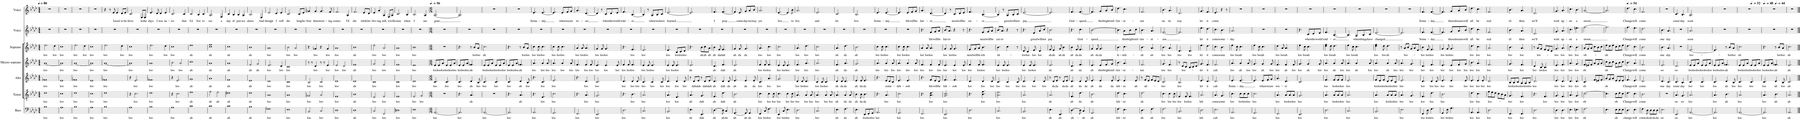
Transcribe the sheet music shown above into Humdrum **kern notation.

**kern	**text	**kern	**text	**kern	**text	**kern	**text	**kern	**text	**kern	**text	**kern	**text
*part7	*part7	*part6	*part6	*part5	*part5	*part4	*part4	*part3	*part3	*part2	*part2	*part1	*part1
*staff7	*staff7	*staff6	*staff6	*staff5	*staff5	*staff4	*staff4	*staff3	*staff3	*staff2	*staff2	*staff1	*staff1
*I"Bass	*	*I"Tenor	*	*I"Alto	*	*I"Mezzo-soprano	*	*I"Soprano	*	*I"Voice	*	*I"Voice	*
*I'B.	*	*I'T.	*	*I'A.	*	*I'Mzs.	*	*I'S.	*	*I'Vo.	*	*I'Vo.	*
*clefF4	*	*clefGv2	*	*clefG2	*	*clefG2	*	*clefG2	*	*clefGv2	*	*clefG2	*
*k[b-e-a-d-]	*	*k[b-e-a-d-]	*	*k[b-e-a-d-]	*	*k[b-e-a-d-]	*	*k[b-e-a-d-]	*	*k[b-e-a-d-]	*	*k[b-e-a-d-]	*
*M4/4	*	*M4/4	*	*M4/4	*	*M4/4	*	*M4/4	*	*M4/4	*	*M4/4	*
*MM80	*	*MM80	*	*MM80	*	*MM80	*	*MM80	*	*MM80	*	*MM80	*
=1	=1	=1	=1	=1	=1	=1	=1	=1	=1	=1	=1	=1	=1
!	!LO:LY:b	!	!LO:LY:b	!	!LO:LY:b	!	!LO:LY:b	!	!LO:LY:b	!	!	!	!
1B-	loo	1d-	loo	1f-X	loo	[1a-	loo	2.ee-\	loo	1r	.	1r	.
!	!	!	!	!	!	!	!	!	!LO:LY:b	!	!	!	!
.	.	.	.	.	.	.	.	4dd-\	loo	.	.	.	.
=2	=2	=2	=2	=2	=2	=2	=2	=2	=2	=2	=2	=2	=2
!	!LO:LY:b	!	!LO:LY:b	!	!LO:LY:b	!	!LO:LY:b	!	!LO:LY:b	!	!	!	!
1A-	loo	1c	loo	1e-	loo	1a-]	loo	1cc	loo	1r	.	1r	.
=3	=3	=3	=3	=3	=3	=3	=3	=3	=3	=3	=3	=3	=3
!	!LO:LY:b	!	!LO:LY:b	!	!LO:LY:b	!	!LO:LY:b	!	!LO:LY:b	!	!	!	!
1B-	loo	1d-	loo	1f-X	loo	[1a-	loo	2.ee-\	loo	1r	.	1r	.
!	!	!	!	!	!	!	!	!	!LO:LY:b	!	!	!	!
.	.	.	.	.	.	.	.	4dd-\	loo	.	.	.	.
=4	=4	=4	=4	=4	=4	=4	=4	=4	=4	=4	=4	=4	=4
!	!LO:LY:b	!	!LO:LY:b	!	!LO:LY:b	!	!LO:LY:b	!	!LO:LY:b	!	!	!	!
1A-	loo	1c	loo	1e-	loo	1a-]	loo	1cc	loo	1r	.	1r	.
=5	=5	=5	=5	=5	=5	=5	=5	=5	=5	=5	=5	=5	=5
!	!LO:LY:b	!	!LO:LY:b	!	!LO:LY:b	!	!LO:LY:b	!	!LO:LY:b	!	!	!	!
1B-	loo	1d-	loo	1f-X	loo	[1a-	loo	2.ee-\	loo	1r	.	4r	.
.	.	.	.	.	.	.	.	.	.	.	.	8r	.
!	!	!	!	!	!	!	!	!	!	!	!	!	!LO:LY:b
.	.	.	.	.	.	.	.	.	.	.	.	8e-/	I
!	!	!	!	!	!	!	!	!	!	!	!	!	!LO:LY:b
.	.	.	.	.	.	.	.	.	.	.	.	4e-/	used
!	!	!	!	!	!	!	!	!	!LO:LY:b	!	!	!	!LO:LY:b
.	.	.	.	.	.	.	.	4dd-\	loo	.	.	8d-/L	to
!	!	!	!	!	!	!	!	!	!	!	!	!	!LO:LY:b
.	.	.	.	.	.	.	.	.	.	.	.	8e-/J	be-
=6	=6	=6	=6	=6	=6	=6	=6	=6	=6	=6	=6	=6	=6
!	!LO:LY:b	!	!	!	!	!	!LO:LY:b	!	!LO:LY:b	!	!	!	!LO:LY:b
1A-	loo	4r	.	4r	.	1a-]	loo	1cc	loo	1r	.	2.c/	-lieve
!	!	!	!LO:LY:b	!	!LO:LY:b	!	!	!	!	!	!	!	!
.	.	2.c\	loo	2.e-/	loo	.	.	.	.	.	.	.	.
!	!	!	!	!	!	!	!	!	!	!	!	!	!LO:LY:b
.	.	.	.	.	.	.	.	.	.	.	.	8E-/L	in
!	!	!	!	!	!	!	!	!	!	!	!	!	!LO:LY:b
.	.	.	.	.	.	.	.	.	.	.	.	8E-/J	the
=7	=7	=7	=7	=7	=7	=7	=7	=7	=7	=7	=7	=7	=7
!	!LO:LY:b	!	!LO:LY:b	!	!LO:LY:b	!	!LO:LY:b	!	!LO:LY:b	!	!	!	!LO:LY:b
1B-	loo	1d-	loo	1f-X	loo	1a-	loo	2.ee-\	loo	1r	.	4.e-/	days
!	!	!	!	!	!	!	!	!	!	!	!	!	!LO:LY:b
.	.	.	.	.	.	.	.	.	.	.	.	8d-/	I
!	!	!	!	!	!	!	!	!	!	!	!	!	!LO:LY:b
.	.	.	.	.	.	.	.	.	.	.	.	4d-/	was
!	!	!	!	!	!	!	!	!	!LO:LY:b	!	!	!	!LO:LY:b
.	.	.	.	.	.	.	.	4dd-\	loo	.	.	4e-/	na-
=8	=8	=8	=8	=8	=8	=8	=8	=8	=8	=8	=8	=8	=8
!	!LO:LY:b	!	!	!	!	!	!LO:LY:b	!	!LO:LY:b	!	!	!	!LO:LY:b
1A-	loo	4r	.	4r	.	2b-\	loo	1cc	loo	1r	.	2.c/	-ive
!	!	!	!LO:LY:b	!	!LO:LY:b	!	!	!	!	!	!	!	!
.	.	2.c\	loo	2.e-/	loo	.	.	.	.	.	.	.	.
!	!	!	!	!	!	!	!LO:LY:b	!	!	!	!	!	!
.	.	.	.	.	.	2a-/	loo	.	.	.	.	.	.
!	!	!	!	!	!	!	!	!	!	!	!	!	!LO:LY:b
.	.	.	.	.	.	.	.	.	.	.	.	4c/	that
=9	=9	=9	=9	=9	=9	=9	=9	=9	=9	=9	=9	=9	=9
!	!LO:LY:b	!	!LO:LY:b	!	!LO:LY:b	!	!LO:LY:b	!	!LO:LY:b	!	!	!	!LO:LY:b
1c	ah	1e-	ah	1g	ah	1cc	ah	1ee-	ah	1r	.	2c/	I'd
!	!	!	!	!	!	!	!	!	!	!	!	!	!LO:LY:b
.	.	.	.	.	.	.	.	.	.	.	.	4B-/	live
!	!	!	!	!	!	!	!	!	!	!	!	!	!LO:LY:b
.	.	.	.	.	.	.	.	.	.	.	.	4c/	to
=10	=10	=10	=10	=10	=10	=10	=10	=10	=10	=10	=10	=10	=10
!	!LO:LY:b	!	!LO:LY:b	!	!LO:LY:b	!	!LO:LY:b	!	!LO:LY:b	!	!	!	!LO:LY:b
1c	ah	2f\	ah	1a-	ah	1a-	ah	1cc 1ff	ah	1r	.	2.A-/	see
!	!	!	!LO:LY:b	!	!	!	!	!	!	!	!	!	!
.	.	2e-\	ah	.	.	.	.	.	.	.	.	.	.
!	!	!	!	!	!	!	!	!	!	!	!	!	!LO:LY:b
.	.	.	.	.	.	.	.	.	.	.	.	4F/	a
=11	=11	=11	=11	=11	=11	=11	=11	=11	=11	=11	=11	=11	=11
!	!LO:LY:b	!	!LO:LY:b	!	!LO:LY:b	!	!LO:LY:b	!	!LO:LY:b	!	!	!	!LO:LY:b
1c	ah	1dn	ah	1f	ah	1a-	ah	1cc	ah	1r	.	4c/	day
!	!	!	!	!	!	!	!	!	!	!	!	!	!LO:LY:b
.	.	.	.	.	.	.	.	.	.	.	.	4B-/	of
!	!	!	!	!	!	!	!	!	!	!	!	!	!LO:LY:b
.	.	.	.	.	.	.	.	.	.	.	.	4B-/	just-
!	!	!	!	!	!	!	!	!	!	!	!	!	!LO:LY:b
.	.	.	.	.	.	.	.	.	.	.	.	4A-/	-ice
=12	=12	=12	=12	=12	=12	=12	=12	=12	=12	=12	=12	=12	=12
!	!LO:LY:b	!	!LO:LY:b	!	!LO:LY:b	!	!LO:LY:b	!	!LO:LY:b	!	!	!	!LO:LY:b
1B-	ah	1d-	ah	1e-	ah	2f/	ah	1b-	ah	1r	.	2.B-/	dawn
!	!	!	!	!	!	!	!LO:LY:b	!	!	!	!	!	!
.	.	.	.	.	.	2g/	ah	.	.	.	.	.	.
!	!	!	!	!	!	!	!	!	!	!	!	!	!LO:LY:b
.	.	.	.	.	.	.	.	.	.	.	.	4E-/	And
=13	=13	=13	=13	=13	=13	=13	=13	=13	=13	=13	=13	=13	=13
!	!LO:LY:b	!	!LO:LY:b	!	!LO:LY:b	!	!LO:LY:b	!	!LO:LY:b	!	!	!	!LO:LY:b
1F-X	loo	1A-	loo	1d-	loo	2.e-/	loo	1a-	loo	1r	.	2e-/	though
!	!	!	!	!	!	!	!	!	!	!	!	!	!LO:LY:b
.	.	.	.	.	.	.	.	.	.	.	.	4d-/	I
!	!	!	!	!	!	!	!LO:LY:b	!	!	!	!	!	!LO:LY:b
.	.	.	.	.	.	4d-/	loo	.	.	.	.	4e-/	will
=14	=14	=14	=14	=14	=14	=14	=14	=14	=14	=14	=14	=14	=14
!	!LO:LY:b	!	!LO:LY:b	!	!LO:LY:b	!	!LO:LY:b	!	!LO:LY:b	!	!	!	!LO:LY:b
1E-	loo	1A-	loo	1c	loo	1c	loo	2b-\	loo	1r	.	2.c/	die
!	!	!	!	!	!	!	!	!	!LO:LY:b	!	!	!	!
.	.	.	.	.	.	.	.	2a-/	loo	.	.	.	.
!	!	!	!	!	!	!	!	!	!	!	!	!	!LO:LY:b
.	.	.	.	.	.	.	.	.	.	.	.	8c/L	long
!	!	!	!	!	!	!	!	!	!	!	!	!	!LO:LY:b
.	.	.	.	.	.	.	.	.	.	.	.	8e-/J	be-
=15	=15	=15	=15	=15	=15	=15	=15	=15	=15	=15	=15	=15	=15
!	!LO:LY:b	!	!LO:LY:b	!	!LO:LY:b	!	!	!	!	!	!	!	!LO:LY:b
2BB-/	loo	2G-X/	loo	2B-/	loo	8r	.	4r	.	1r	.	4g-X/	-fore
.	.	.	.	.	.	8r	.	.	.	.	.	.	.
!	!	!	!	!	!	!	!LO:LY:b	!	!LO:LY:b	!	!	!	!LO:LY:b
.	.	.	.	.	.	4d-/	loo	4g-X/	loo	.	.	4g-/	that
!	!LO:LY:b	!	!LO:LY:b	!	!LO:LY:b	!	!	!	!	!	!	!	!LO:LY:b
2C/	loo	2A-/	loo	2c/	loo	8r	.	4r	.	.	.	4.g-/	morn-
.	.	.	.	.	.	8r	.	.	.	.	.	.	.
!	!	!	!	!	!	!	!LO:LY:b	!	!LO:LY:b	!	!	!	!
.	.	.	.	.	.	4e-/	loo	4g-/	loo	.	.	.	.
!	!	!	!	!	!	!	!	!	!	!	!	!	!LO:LY:b
.	.	.	.	.	.	.	.	.	.	.	.	8f/	-ing
=16	=16	=16	=16	=16	=16	=16	=16	=16	=16	=16	=16	=16	=16
!	!LO:LY:b	!	!LO:LY:b	!	!LO:LY:b	!	!LO:LY:b	!	!LO:LY:b	!	!	!	!LO:LY:b
1D-	loo	1F	loo	1d-	loo	2e-/	loo	1a-	loo	1r	.	2.f/	comes
!	!	!	!	!	!	!	!LO:LY:b	!	!	!	!	!	!
.	.	.	.	.	.	2d-/	loo	.	.	.	.	.	.
!	!	!	!	!	!	!	!	!	!	!	!	!	!LO:LY:b
.	.	.	.	.	.	.	.	.	.	.	.	4A-/	I'll
=17	=17	=17	=17	=17	=17	=17	=17	=17	=17	=17	=17	=17	=17
!	!LO:LY:b	!	!LO:LY:b	!	!LO:LY:b	!	!LO:LY:b	!	!LO:LY:b	!	!	!	!LO:LY:b
1D-	ah	1B-	ah	1d-	ah	1f	ah	1b-	ah	1r	.	2.f/	die
!	!	!	!	!	!	!	!	!	!	!	!	!	!LO:LY:b
.	.	.	.	.	.	.	.	.	.	.	.	8e-/L	while
!	!	!	!	!	!	!	!	!	!	!	!	!	!LO:LY:b
.	.	.	.	.	.	.	.	.	.	.	.	8d-/J	be-
=18	=18	=18	=18	=18	=18	=18	=18	=18	=18	=18	=18	=18	=18
!	!LO:LY:b	!	!LO:LY:b	!	!LO:LY:b	!	!LO:LY:b	!	!LO:LY:b	!	!	!	!LO:LY:b
2C/	loo	2E-/	loo	1c	loo	2g/	loo	2ee-\	loo	1r	.	4e-/	-liev-
!	!	!	!	!	!	!	!	!	!	!	!	!	!LO:LY:b
.	.	.	.	.	.	.	.	.	.	.	.	4a-/	-ing
!	!LO:LY:b	!	!LO:LY:b	!	!	!	!LO:LY:b	!	!LO:LY:b	!	!	!	!LO:LY:b
2FF/	loo	2F/	loo	.	.	2f/	loo	2a-/	loo	.	.	4A-/	still,
!	!	!	!	!	!	!	!	!	!	!	!	!	!LO:LY:b
.	.	.	.	.	.	.	.	.	.	.	.	8F/L	it
!	!	!	!	!	!	!	!	!	!	!	!	!	!LO:LY:b
.	.	.	.	.	.	.	.	.	.	.	.	8A-/J	will
=19	=19	=19	=19	=19	=19	=19	=19	=19	=19	=19	=19	=19	=19
!	!LO:LY:b	!	!LO:LY:b	!	!LO:LY:b	!	!LO:LY:b	!	!LO:LY:b	!	!	!	!LO:LY:b
1Dn	loo	1F	loo	1c	loo	1f	loo	1a-	loo	1r	.	2.c/	come
!	!	!	!	!	!	!	!	!	!	!	!	!	!LO:LY:b
.	.	.	.	.	.	.	.	.	.	.	.	4B-/	when
=20	=20	=20	=20	=20	=20	=20	=20	=20	=20	=20	=20	=20	=20
!	!LO:LY:b	!	!LO:LY:b	!	!LO:LY:b	!	!LO:LY:b	!	!LO:LY:b	!	!	!	!LO:LY:b
1E-	loo	2F/	loo	1d-	loo	1e-	loo	1b-	loo	1r	.	2.B-/	I
!	!	!	!LO:LY:b	!	!	!	!	!	!	!	!	!	!
.	.	2G/	loo	.	.	.	.	.	.	.	.	.	.
!	!	!	!	!	!	!	!	!	!	!	!	!	!LO:LY:b
.	.	.	.	.	.	.	.	.	.	.	.	4A-/	am
=21	=21	=21	=21	=21	=21	=21	=21	=21	=21	=21	=21	=21	=21
*M6/8	*	*M6/8	*	*M6/8	*	*M6/8	*	*M6/8	*	*M6/8	*	*M6/8	*
*	*	*	*	*	*	*	*	*	*	*	*	*MM84	*
!	!LO:LY:b	!	!	!	!LO:LY:b	!	!LO:LY:b	!	!	!	!	!	!LO:LY:b
[2.AA-/	loo	2.r	.	4.c/	loo	8e-/L	loo	2.r	.	2.r	.	[2.A-/	gone
!	!	!	!	!	!	!	!LO:LY:b	!	!	!	!	!	!
.	.	.	.	.	.	8e-/	loo	.	.	.	.	.	.
!	!	!	!	!	!	!	!LO:LY:b	!	!	!	!	!	!
.	.	.	.	.	.	8a-/J	loo	.	.	.	.	.	.
!	!	!	!	!	!LO:LY:b	!	!LO:LY:b	!	!	!	!	!	!
.	.	.	.	4.c/	loo	8e-/L	loo	.	.	.	.	.	.
!	!	!	!	!	!	!	!LO:LY:b	!	!	!	!	!	!
.	.	.	.	.	.	8e-/	loo	.	.	.	.	.	.
!	!	!	!	!	!	!	!LO:LY:b	!	!	!	!	!	!
.	.	.	.	.	.	8a-/J	loo	.	.	.	.	.	.
=22	=22	=22	=22	=22	=22	=22	=22	=22	=22	=22	=22	=22	=22
!	!LO:LY:b	!	!	!	!LO:LY:b	!	!LO:LY:b	!	!	!	!	!	!
2.AA-/]	loo	4.r	.	4.c/	loo	8e-/L	loo	4.r	.	2.r	.	2.A-/]	.
!	!	!	!	!	!	!	!LO:LY:b	!	!	!	!	!	!
.	.	.	.	.	.	8e-/	loo	.	.	.	.	.	.
!	!	!	!	!	!	!	!LO:LY:b	!	!	!	!	!	!
.	.	.	.	.	.	8a-/J	loo	.	.	.	.	.	.
!	!	!	!LO:LY:b	!	!LO:LY:b	!	!LO:LY:b	!	!	!	!	!	!
.	.	4.A-/	ah	4d-/	ah	4.f-X/	ah	8r	.	.	.	.	.
!	!	!	!	!	!	!	!	!	!LO:LY:b	!	!	!	!
.	.	.	.	.	.	.	.	8b-/L	loo	.	.	.	.
!	!	!	!	!	!LO:LY:b	!	!	!	!LO:LY:b	!	!	!	!
.	.	.	.	8B-/	loo	.	.	8a-/J	loo	.	.	.	.
=23	=23	=23	=23	=23	=23	=23	=23	=23	=23	=23	=23	=23	=23
!	!LO:LY:b	!	!	!	!LO:LY:b	!	!LO:LY:b	!	!LO:LY:b	!	!	!	!
[2.AA-/	loo	2.r	.	4.c/	loo	8e-/L	loo	2.cc\	ah	2.r	.	2.r	.
!	!	!	!	!	!	!	!LO:LY:b	!	!	!	!	!	!
.	.	.	.	.	.	8e-/	loo	.	.	.	.	.	.
!	!	!	!	!	!	!	!LO:LY:b	!	!	!	!	!	!
.	.	.	.	.	.	8a-/J	loo	.	.	.	.	.	.
!	!	!	!	!	!LO:LY:b	!	!LO:LY:b	!	!	!	!	!	!
.	.	.	.	4.c/	loo	8e-/L	loo	.	.	.	.	.	.
!	!	!	!	!	!	!	!LO:LY:b	!	!	!	!	!	!
.	.	.	.	.	.	8e-/	loo	.	.	.	.	.	.
!	!	!	!	!	!	!	!LO:LY:b	!	!	!	!	!	!
.	.	.	.	.	.	8a-/J	loo	.	.	.	.	.	.
=24	=24	=24	=24	=24	=24	=24	=24	=24	=24	=24	=24	=24	=24
!	!LO:LY:b	!	!	!	!LO:LY:b	!	!LO:LY:b	!	!	!	!	!	!
2.AA-/]	loo	4.r	.	4.c/	loo	8e-/L	loo	4.r	.	2.r	.	2.r	.
!	!	!	!	!	!	!	!LO:LY:b	!	!	!	!	!	!
.	.	.	.	.	.	8e-/	loo	.	.	.	.	.	.
!	!	!	!	!	!	!	!LO:LY:b	!	!	!	!	!	!
.	.	.	.	.	.	8a-/J	loo	.	.	.	.	.	.
!	!	!	!LO:LY:b	!	!LO:LY:b	!	!LO:LY:b	!	!	!	!	!	!
.	.	4.A-/	ah	4d-/	ah	4.f-X/	ah	8r	.	.	.	.	.
!	!	!	!	!	!	!	!	!	!LO:LY:b	!	!	!	!
.	.	.	.	.	.	.	.	8b-/L	loo	.	.	.	.
!	!	!	!	!	!LO:LY:b	!	!	!	!LO:LY:b	!	!	!	!
.	.	.	.	8B-/	loo	.	.	8a-/J	loo	.	.	.	.
=25	=25	=25	=25	=25	=25	=25	=25	=25	=25	=25	=25	=25	=25
!	!LO:LY:b	!	!	!	!	!	!LO:LY:b	!	!LO:LY:b	!	!	!	!LO:LY:b
2.AA-/	loo	4.r	.	4.r	.	4.a-/	loo	4cc\	loo	2.r	.	4.e-/	Some-
!	!	!	!	!	!	!	!	!	!LO:LY:b	!	!	!	!
.	.	.	.	.	.	.	.	8cc\	loo	.	.	.	.
!	!	!	!LO:LY:b	!	!LO:LY:b	!	!LO:LY:b	!	!LO:LY:b	!	!	!	!LO:LY:b
.	.	4.E-/	loo	4.c/	loo	4a-/	loo	4.cc\	loo	.	.	[4.e-/	-day
!	!	!	!	!	!	!	!LO:LY:b	!	!	!	!	!	!
.	.	.	.	.	.	8a-/	loo	.	.	.	.	.	.
=26	=26	=26	=26	=26	=26	=26	=26	=26	=26	=26	=26	=26	=26
!	!LO:LY:b	!	!LO:LY:b	!	!LO:LY:b	!	!LO:LY:b	!	!LO:LY:b	!	!	!	!
2.GG/	loo	2.c\	loo	2.e-/	loo	4.a-/	loo	4cc\	loo	2.r	.	4.e-/]	.
!	!	!	!	!	!	!	!	!	!LO:LY:b	!	!	!	!
.	.	.	.	.	.	.	.	8cc\	loo	.	.	.	.
!	!	!	!	!	!	!	!LO:LY:b	!	!LO:LY:b	!	!	!	!LO:LY:b
.	.	.	.	.	.	4a-/	loo	4.cc\	loo	.	.	8e-/L	when
!	!	!	!	!	!	!	!	!	!	!	!	!	!LO:LY:b
.	.	.	.	.	.	.	.	.	.	.	.	8f/	we
!	!	!	!	!	!	!	!LO:LY:b	!	!	!	!	!	!LO:LY:b
.	.	.	.	.	.	8a-/	loo	.	.	.	.	8g/J	are
=27	=27	=27	=27	=27	=27	=27	=27	=27	=27	=27	=27	=27	=27
!	!LO:LY:b	!	!	!	!	!	!LO:LY:b	!	!LO:LY:b	!	!	!	!LO:LY:b
2.FF/	loo	4.r	.	4.r	.	4.f/	loo	4a-/	loo	2.r	.	4.a-/	wi-
!	!	!	!	!	!	!	!	!	!LO:LY:b	!	!	!	!
.	.	.	.	.	.	.	.	8a-/	loo	.	.	.	.
!	!	!	!LO:LY:b	!	!LO:LY:b	!	!LO:LY:b	!	!LO:LY:b	!	!	!	!LO:LY:b
.	.	4.A-/	loo	4.d-/	loo	4f/	loo	4.a-/	loo	.	.	[4.d-/	-ser
!	!	!	!	!	!	!	!LO:LY:b	!	!	!	!	!	!
.	.	.	.	.	.	8f/	loo	.	.	.	.	.	.
=28	=28	=28	=28	=28	=28	=28	=28	=28	=28	=28	=28	=28	=28
!	!LO:LY:b	!	!LO:LY:b	!	!LO:LY:b	!	!LO:LY:b	!	!LO:LY:b	!	!	!	!
2.EE-/	loo	2.G/	loo	2.c/	loo	4.e-/	loo	4g/	loo	2.r	.	4d-/]	.
!	!	!	!	!	!	!	!	!	!LO:LY:b	!	!	!	!
.	.	.	.	.	.	.	.	8g/	loo	.	.	8r	.
!	!	!	!	!	!	!	!LO:LY:b	!	!LO:LY:b	!	!	!	!LO:LY:b
.	.	.	.	.	.	4e-/	loo	4.g/	loo	.	.	8c/L	when
!	!	!	!	!	!	!	!	!	!	!	!	!	!LO:LY:b
.	.	.	.	.	.	.	.	.	.	.	.	8d-/	the
!	!	!	!	!	!	!	!LO:LY:b	!	!	!	!	!	!LO:LY:b
.	.	.	.	.	.	8e-/	loo	.	.	.	.	8e-/J	world's
=29	=29	=29	=29	=29	=29	=29	=29	=29	=29	=29	=29	=29	=29
!	!LO:LY:b	!	!	!	!LO:LY:b	!	!LO:LY:b	!	!	!	!	!	!LO:LY:b
2.D-\	loo	4.r	.	4.d-/	loo	4f/	loo	4.r	.	2.r	.	4.f/	old-
!	!	!	!	!	!	!	!LO:LY:b	!	!	!	!	!	!
.	.	.	.	.	.	8f/	loo	.	.	.	.	.	.
!	!	!	!LO:LY:b	!	!LO:LY:b	!	!LO:LY:b	!	!LO:LY:b	!	!	!	!LO:LY:b
.	.	4.B-\	loo	4d-/	loo	4.f/	loo	4.f/	loo	.	.	[4.B-/	-er
!	!	!	!	!	!LO:LY:b	!	!	!	!	!	!	!	!
.	.	.	.	8d-/	loo	.	.	.	.	.	.	.	.
=30	=30	=30	=30	=30	=30	=30	=30	=30	=30	=30	=30	=30	=30
!	!LO:LY:b	!	!LO:LY:b	!	!LO:LY:b	!	!LO:LY:b	!	!LO:LY:b	!	!	!	!
2.C/	loo	2.A-/	loo	4.c/	loo	4e-/	loo	2.e-/	loo	2.r	.	4B-/]	.
!	!	!	!	!	!	!	!LO:LY:b	!	!	!	!	!	!
.	.	.	.	.	.	8e-/	loo	.	.	.	.	8r	.
!	!	!	!	!	!LO:LY:b	!	!LO:LY:b	!	!	!	!	!	!LO:LY:b
.	.	.	.	4c/	loo	4.e-/	loo	.	.	.	.	8A-/L	when
!	!	!	!	!	!	!	!	!	!	!	!	!	!LO:LY:b
.	.	.	.	.	.	.	.	.	.	.	.	8B-/	we
!	!	!	!	!	!LO:LY:b	!	!	!	!	!	!	!	!LO:LY:b
.	.	.	.	8c/	loo	.	.	.	.	.	.	8c/J	have
=31	=31	=31	=31	=31	=31	=31	=31	=31	=31	=31	=31	=31	=31
!	!LO:LY:b	!	!LO:LY:b	!	!LO:LY:b	!	!LO:LY:b	!	!LO:LY:b	!	!	!	!LO:LY:b
2.BB-/	loo	4.A-/	loo	4.d-/	loo	4e-/	loo	4.e-/	loo	2.r	.	[2.e-/	learned
!	!	!	!	!	!	!	!LO:LY:b	!	!	!	!	!	!
.	.	.	.	.	.	8e-/	loo	.	.	.	.	.	.
!	!	!	!LO:LY:b	!	!LO:LY:b	!	!LO:LY:b	!	!LO:LY:b	!	!	!	!
.	.	4.E-/	loo	4d-/	loo	4.e-/	loo	8B-/L	loo	.	.	.	.
!	!	!	!	!	!	!	!	!	!LO:LY:b	!	!	!	!
.	.	.	.	.	.	.	.	8c/	loo	.	.	.	.
!	!	!	!	!	!LO:LY:b	!	!	!	!LO:LY:b	!	!	!	!
.	.	.	.	8d-/	loo	.	.	8d-/J	loo	.	.	.	.
=32	=32	=32	=32	=32	=32	=32	=32	=32	=32	=32	=32	=32	=32
!	!LO:LY:b	!	!LO:LY:b	!	!	!	!LO:LY:b	!	!	!	!	!	!
4.E-\	ah	4.A-/	ah	8r	.	2.e-/	ah	4.r	.	2.r	.	2.e-/]	.
!	!	!	!	!	!LO:LY:b	!	!	!	!	!	!	!	!
.	.	.	.	8d-/L	dah	.	.	.	.	.	.	.	.
!	!	!	!	!	!LO:LY:b	!	!	!	!	!	!	!	!
.	.	.	.	8e-/J	dah	.	.	.	.	.	.	.	.
!	!LO:LY:b	!	!LO:LY:b	!	!	!	!	!	!LO:LY:b	!	!	!	!
4.EE-/	dah	4.G/	dah	8r	.	.	.	8b-\L	ah	.	.	.	.
!	!	!	!	!	!LO:LY:b	!	!	!	!LO:LY:b	!	!	!	!
.	.	.	.	8d-/L	dah	.	.	8cc\	ah	.	.	.	.
!	!	!	!	!	!LO:LY:b	!	!	!	!LO:LY:b	!	!	!	!
.	.	.	.	8e-/J	dah	.	.	8a-\J	ah	.	.	.	.
=33	=33	=33	=33	=33	=33	=33	=33	=33	=33	=33	=33	=33	=33
!	!LO:LY:b	!	!LO:LY:b	!	!LO:LY:b	!	!LO:LY:b	!	!LO:LY:b	!	!	!	!LO:LY:b
[4.D-\	ah	4.F/	ah	4.d-/	ah	4.d-/	ah	4b-\	ah	2.r	.	4.f/	I
!	!	!	!	!	!	!	!	!	!LO:LY:b	!	!	!	!
.	.	.	.	.	.	.	.	8f/	da	.	.	.	.
!	!LO:LY:b	!	!LO:LY:b	!	!LO:LY:b	!	!LO:LY:b	!	!LO:LY:b	!	!	!	!LO:LY:b
8D-\]	ah	4.d-\	dah	4d-/	dah	4.f/	dah	4.f/	dah	.	.	[4.f/	pray
!	!LO:LY:b	!	!	!	!	!	!	!	!	!	!	!	!
4C/	da	.	.	.	.	.	.	.	.	.	.	.	.
!	!	!	!	!	!LO:LY:b	!	!	!	!	!	!	!	!
.	.	.	.	8d-/	da	.	.	.	.	.	.	.	.
=34	=34	=34	=34	=34	=34	=34	=34	=34	=34	=34	=34	=34	=34
!	!LO:LY:b	!	!LO:LY:b	!	!LO:LY:b	!	!LO:LY:b	!	!LO:LY:b	!	!	!	!
[4.GG/	ah	2.B-\	ah	4.e-/	ah	2.e-/	ah	4g/	ah	2.r	.	4f/]	.
!	!	!	!	!	!	!	!	!	!LO:LY:b	!	!	!	!LO:LY:b
.	.	.	.	.	.	.	.	8g/	da	.	.	8e-/	some-
!	!LO:LY:b	!	!	!	!LO:LY:b	!	!	!	!LO:LY:b	!	!	!	!LO:LY:b
8GG/]	ah	.	.	4e-/	da	.	.	4.g/	da	.	.	8g/L	-day
!	!LO:LY:b	!	!	!	!	!	!	!	!	!	!	!	!LO:LY:b
4GG/	da	.	.	.	.	.	.	.	.	.	.	8a-/	we
!	!	!	!	!	!LO:LY:b	!	!	!	!	!	!	!	!LO:LY:b
.	.	.	.	8e-/	da	.	.	.	.	.	.	8b-/J	may
=35	=35	=35	=35	=35	=35	=35	=35	=35	=35	=35	=35	=35	=35
!	!LO:LY:b	!	!LO:LY:b	!	!LO:LY:b	!	!LO:LY:b	!	!LO:LY:b	!	!	!	!LO:LY:b
4FF/	loo	4.c\	loo	4.c/	loo	4f/	loo	4.a-/	loo	2.r	.	2.a-/	yet
!	!LO:LY:b	!	!	!	!	!	!LO:LY:b	!	!	!	!	!	!
8C/	loo	.	.	.	.	8f/	loo	.	.	.	.	.	.
!	!LO:LY:b	!	!LO:LY:b	!	!LO:LY:b	!	!LO:LY:b	!	!LO:LY:b	!	!	!	!
4.F\	loo	4c\	loo	4.a-/	loo	4.f/	loo	4.cc\	loo	.	.	.	.
!	!	!	!LO:LY:b	!	!	!	!	!	!	!	!	!	!
.	.	8c\	loo	.	.	.	.	.	.	.	.	.	.
=36	=36	=36	=36	=36	=36	=36	=36	=36	=36	=36	=36	=36	=36
!	!LO:LY:b	!	!LO:LY:b	!	!LO:LY:b	!	!LO:LY:b	!	!LO:LY:b	!	!	!	!LO:LY:b
4EE-/	loo	4.c\	loo	2.g/	loo	4e-/	loo	2.cc\	loo	2.r	.	[4.e-/	live
!	!LO:LY:b	!	!	!	!	!	!LO:LY:b	!	!	!	!	!	!
8C/	loo	.	.	.	.	8e-/	loo	.	.	.	.	.	.
!	!LO:LY:b	!	!LO:LY:b	!	!	!	!LO:LY:b	!	!	!	!	!	!
4.E-\	loo	4c\	loo	.	.	4.e-/	loo	.	.	.	.	4e-/]	.
!	!	!	!LO:LY:b	!	!	!	!	!	!	!	!	!	!LO:LY:b
.	.	8c\	loo	.	.	.	.	.	.	.	.	8b-\	to
=37	=37	=37	=37	=37	=37	=37	=37	=37	=37	=37	=37	=37	=37
!	!LO:LY:b	!	!LO:LY:b	!	!LO:LY:b	!	!LO:LY:b	!	!LO:LY:b	!	!	!	!LO:LY:b
2.D-\	loo	4.A-/	loo	4d-/	loo	4.f/	loo	4.a-/	loo	2.r	.	2.a-/	live
!	!	!	!	!	!LO:LY:b	!	!	!	!	!	!	!	!
.	.	.	.	8d-/	loo	.	.	.	.	.	.	.	.
!	!	!	!LO:LY:b	!	!LO:LY:b	!	!LO:LY:b	!	!LO:LY:b	!	!	!	!
.	.	4A-/	loo	4.d-/	loo	4.a-/	loo	4.dd-\	loo	.	.	.	.
!	!	!	!LO:LY:b	!	!	!	!	!	!	!	!	!	!
.	.	8A-/	loo	.	.	.	.	.	.	.	.	.	.
=38	=38	=38	=38	=38	=38	=38	=38	=38	=38	=38	=38	=38	=38
!	!LO:LY:b	!	!LO:LY:b	!	!LO:LY:b	!	!LO:LY:b	!	!LO:LY:b	!	!	!	!LO:LY:b
2.C/	loo	4.A-/	loo	4c/	loo	2.a-/	loo	2.cc\	loo	2.r	.	2.e-/	and
!	!	!	!	!	!LO:LY:b	!	!	!	!	!	!	!	!
.	.	.	.	8c/	loo	.	.	.	.	.	.	.	.
!	!	!	!LO:LY:b	!	!LO:LY:b	!	!	!	!	!	!	!	!
.	.	4A-/	loo	4.c/	loo	.	.	.	.	.	.	.	.
!	!	!	!LO:LY:b	!	!	!	!	!	!	!	!	!	!
.	.	8A-/	loo	.	.	.	.	.	.	.	.	.	.
=39	=39	=39	=39	=39	=39	=39	=39	=39	=39	=39	=39	=39	=39
!	!LO:LY:b	!	!LO:LY:b	!	!LO:LY:b	!	!LO:LY:b	!	!LO:LY:b	!	!	!	!LO:LY:b
4.E-\	ah	4.A-/	ah	4d-/	ah	4.f/	ah	4.a-/	ah	2.r	.	2.c/	let
!	!	!	!	!	!LO:LY:b	!	!	!	!	!	!	!	!
.	.	.	.	8d-/	da	.	.	.	.	.	.	.	.
!	!LO:LY:b	!	!LO:LY:b	!	!LO:LY:b	!	!LO:LY:b	!	!LO:LY:b	!	!	!	!
4.F\	da	4A-/	da	4.d-/	da	4.a-/	da	4.dd-\	da	.	.	.	.
!	!	!	!LO:LY:b	!	!	!	!	!	!	!	!	!	!
.	.	8A-/	da	.	.	.	.	.	.	.	.	.	.
=40	=40	=40	=40	=40	=40	=40	=40	=40	=40	=40	=40	=40	=40
!	!LO:LY:b	!	!LO:LY:b	!	!LO:LY:b	!	!LO:LY:b	!	!LO:LY:b	!	!	!	!LO:LY:b
4.E-\	ah	4B-\	ah	4e-/	ah	2.g/	ah	2.b-\	ah	2.r	.	2.B-/	live
!	!	!	!LO:LY:b	!	!LO:LY:b	!	!	!	!	!	!	!	!
.	.	8B-\	da	8e-/	da	.	.	.	.	.	.	.	.
!	!LO:LY:b	!	!LO:LY:b	!	!LO:LY:b	!	!	!	!	!	!	!	!
8EE-/L	loo	4.B-\	da	4.e-/	da	.	.	.	.	.	.	.	.
!	!LO:LY:b	!	!	!	!	!	!	!	!	!	!	!	!
8FF/	loo	.	.	.	.	.	.	.	.	.	.	.	.
!	!LO:LY:b	!	!	!	!	!	!	!	!	!	!	!	!
8GG/J	loo	.	.	.	.	.	.	.	.	.	.	.	.
=41	=41	=41	=41	=41	=41	=41	=41	=41	=41	=41	=41	=41	=41
!	!LO:LY:b	!	!	!	!	!	!LO:LY:b	!	!LO:LY:b	!	!	!	!LO:LY:b
2.AA-/	loo	4.r	.	4.r	.	4.a-/	loo	4cc\	loo	2.r	.	4.e-/	Some-
!	!	!	!	!	!	!	!	!	!LO:LY:b	!	!	!	!
.	.	.	.	.	.	.	.	8cc\	loo	.	.	.	.
!	!	!	!LO:LY:b	!	!LO:LY:b	!	!LO:LY:b	!	!LO:LY:b	!	!	!	!LO:LY:b
.	.	4.A-/	loo	8e-/L	some-	4a-/	loo	4.cc\	loo	.	.	[4.e-/	-day
.	.	.	.	8d-/	.	.	.	.	.	.	.	.	.
!	!	!	!	!	!	!	!LO:LY:b	!	!	!	!	!	!
.	.	.	.	8c/J	.	8a-/	loo	.	.	.	.	.	.
=42	=42	=42	=42	=42	=42	=42	=42	=42	=42	=42	=42	=42	=42
!	!LO:LY:b	!	!LO:LY:b	!	!LO:LY:b	!	!LO:LY:b	!	!LO:LY:b	!	!	!	!
2.GG/	loo	2.c\	loo	4.e-/	-deh-	4.a-/	loo	4cc\	loo	2.r	.	4.e-/]	.
!	!	!	!	!	!	!	!	!	!LO:LY:b	!	!	!	!
.	.	.	.	.	.	.	.	8cc\	loo	.	.	.	.
!	!	!	!	!	!LO:LY:b	!	!LO:LY:b	!	!LO:LY:b	!	!	!	!LO:LY:b
.	.	.	.	4.e-/	-ooh	4a-/	loo	4.cc\	loo	.	.	8e-/L	life
!	!	!	!	!	!	!	!	!	!	!	!	!	!LO:LY:b
.	.	.	.	.	.	.	.	.	.	.	.	8f/	will
!	!	!	!	!	!	!	!LO:LY:b	!	!	!	!	!	!LO:LY:b
.	.	.	.	.	.	8a-/	loo	.	.	.	.	8g/J	be
=43	=43	=43	=43	=43	=43	=43	=43	=43	=43	=43	=43	=43	=43
!	!LO:LY:b	!	!	!	!	!	!LO:LY:b	!	!LO:LY:b	!	!	!	!LO:LY:b
2.FF/	loo	4.r	.	4.r	.	4.f/	loo	4a-/	loo	4.r	.	4.a-/	fair-
!	!	!	!	!	!	!	!	!	!LO:LY:b	!	!	!	!
.	.	.	.	.	.	.	.	8a-/	loo	.	.	.	.
!	!	!	!LO:LY:b	!	!LO:LY:b	!	!LO:LY:b	!	!LO:LY:b	!	!LO:LY:b	!	!LO:LY:b
.	.	4.A-\ 4.d-\	loo	8f/L	life	4f/	loo	4.a-/	loo	8F/L	life	[4.d-/	-er
!	!	!	!	!	!LO:LY:b	!	!	!	!	!	!LO:LY:b	!	!
.	.	.	.	8e-/	will	.	.	.	.	8G/	will	.	.
!	!	!	!	!	!LO:LY:b	!	!LO:LY:b	!	!	!	!LO:LY:b	!	!
.	.	.	.	8d-/J	be	8f/	loo	.	.	8A-/J	be	.	.
=44	=44	=44	=44	=44	=44	=44	=44	=44	=44	=44	=44	=44	=44
!	!LO:LY:b	!	!LO:LY:b	!	!LO:LY:b	!	!LO:LY:b	!	!LO:LY:b	!	!LO:LY:b	!	!
2.EE-/	loo	2.G/ 2.c/	loo	4.f/	feh-	4.e-/	loo	4g/	loo	8.B-/L	fair-	4d-/]	.
!	!	!	!	!	!	!	!	!	!	!	!LO:LY:b	!	!
.	.	.	.	.	.	.	.	.	.	8.A-/J	-er	.	.
!	!	!	!	!	!	!	!	!	!LO:LY:b	!	!	!	!
.	.	.	.	.	.	.	.	8g/	loo	.	.	8r	.
!	!	!	!	!	!LO:LY:b	!	!LO:LY:b	!	!LO:LY:b	!	!	!	!LO:LY:b
.	.	.	.	4.f/	-ooh	4e-/	loo	4.g/	loo	4r	.	8c/L	need
!	!	!	!	!	!	!	!	!	!	!	!	!	!LO:LY:b
.	.	.	.	.	.	.	.	.	.	.	.	8d-/	will
!	!	!	!	!	!	!	!LO:LY:b	!	!	!	!	!	!LO:LY:b
.	.	.	.	.	.	8e-/	loo	.	.	8r	.	8e-/J	be
=45	=45	=45	=45	=45	=45	=45	=45	=45	=45	=45	=45	=45	=45
!	!LO:LY:b	!	!	!	!LO:LY:b	!	!LO:LY:b	!	!LO:LY:b	!	!	!	!LO:LY:b
2.D-\	loo	4.r	.	4.d-/	loo	4f/	loo	8f/L	need	4.r	.	4.f/	rar-
!	!	!	!	!	!	!	!	!	!LO:LY:b	!	!	!	!
.	.	.	.	.	.	.	.	8g/	will	.	.	.	.
!	!	!	!	!	!	!	!LO:LY:b	!	!LO:LY:b	!	!	!	!
.	.	.	.	.	.	8f/	loo	8a-/J	be	.	.	.	.
!	!	!	!LO:LY:b	!	!LO:LY:b	!	!LO:LY:b	!	!LO:LY:b	!	!LO:LY:b	!	!LO:LY:b
.	.	4.B-\ 4.f\	loo	4d-/	loo	4.f/	loo	4.b-\	reh	8F/L	need	[4.B-/	-er
!	!	!	!	!	!	!	!	!	!	!	!LO:LY:b	!	!
.	.	.	.	.	.	.	.	.	.	8G/	will	.	.
!	!	!	!	!	!LO:LY:b	!	!	!	!	!	!LO:LY:b	!	!
.	.	.	.	8d-/	loo	.	.	.	.	8A-/J	be	.	.
=46	=46	=46	=46	=46	=46	=46	=46	=46	=46	=46	=46	=46	=46
!	!LO:LY:b	!	!LO:LY:b	!	!LO:LY:b	!	!LO:LY:b	!	!LO:LY:b	!	!LO:LY:b	!	!
2.C/	loo	2.A-\ 2.e-\	loo	4.c/	loo	4e-/	loo	4.b-\	eh-	8.B-/L	rar-	4B-/]	.
!	!	!	!	!	!	!	!	!	!	!	!LO:LY:b	!	!
.	.	.	.	.	.	.	.	.	.	8.A-/J	-er	.	.
!	!	!	!	!	!	!	!LO:LY:b	!	!	!	!	!	!
.	.	.	.	.	.	8e-/	loo	.	.	.	.	8r	.
!	!	!	!	!	!LO:LY:b	!	!LO:LY:b	!	!	!	!	!	!LO:LY:b
.	.	.	.	4c/	loo	4.e-/	loo	4cc\	.	4r	.	8A-/L	greed
!	!	!	!	!	!	!	!	!	!	!	!	!	!LO:LY:b
.	.	.	.	.	.	.	.	.	.	.	.	8B-/	will
!	!	!	!	!	!LO:LY:b	!	!	!	!	!	!	!	!LO:LY:b
.	.	.	.	8c/	loo	.	.	8r	.	8r	.	8c/J	not
=47	=47	=47	=47	=47	=47	=47	=47	=47	=47	=47	=47	=47	=47
!	!LO:LY:b	!	!LO:LY:b	!	!LO:LY:b	!	!LO:LY:b	!	!LO:LY:b	!	!	!	!LO:LY:b
2.BB-/	loo	2.A-/	loo	4.d-/	loo	4e-/	loo	8d-/	-loo	4.r	.	[2.e-/	pay
!	!	!	!	!	!	!	!	!	!LO:LY:b	!	!	!	!
.	.	.	.	.	.	.	.	4c/	loo	.	.	.	.
!	!	!	!	!	!	!	!LO:LY:b	!	!	!	!	!	!
.	.	.	.	.	.	8e-/	loo	.	.	.	.	.	.
!	!	!	!	!	!LO:LY:b	!	!LO:LY:b	!	!LO:LY:b	!	!LO:LY:b	!	!
.	.	.	.	4d-/	loo	4.e-/	loo	8e-/	loo	8E-/L	greed	.	.
!	!	!	!	!	!	!	!	!	!LO:LY:b	!	!LO:LY:b	!	!
.	.	.	.	.	.	.	.	4d-/	loo	8A-/	will	.	.
!	!	!	!	!	!LO:LY:b	!	!	!	!	!	!LO:LY:b	!	!
.	.	.	.	8d-/	loo	.	.	.	.	8c/J	not	.	.
=48	=48	=48	=48	=48	=48	=48	=48	=48	=48	=48	=48	=48	=48
!	!LO:LY:b	!	!LO:LY:b	!	!	!	!LO:LY:b	!	!LO:LY:b	!	!LO:LY:b	!	!
4.E-\	ah	2.A-/	ah	8r	.	2.e-/	ah	8f/	ah	2.B-\	pay	2.e-/]	.
!	!	!	!	!	!LO:LY:b	!	!	!	!LO:LY:b	!	!	!	!
.	.	.	.	8d-/L	da	.	.	4e-/	ah	.	.	.	.
!	!	!	!	!	!LO:LY:b	!	!	!	!	!	!	!	!
.	.	.	.	8e-/J	da	.	.	.	.	.	.	.	.
!	!LO:LY:b	!	!	!	!	!	!	!	!LO:LY:b	!	!	!	!
4.EE-/	ah	.	.	8r	.	.	.	8g/	ah	.	.	.	.
!	!	!	!	!	!LO:LY:b	!	!	!	!LO:LY:b	!	!	!	!
.	.	.	.	8d-/L	da	.	.	4b-\	ah	.	.	.	.
!	!	!	!	!	!LO:LY:b	!	!	!	!	!	!	!	!
.	.	.	.	8e-/J	da	.	.	.	.	.	.	.	.
=49	=49	=49	=49	=49	=49	=49	=49	=49	=49	=49	=49	=49	=49
!	!LO:LY:b	!	!LO:LY:b	!	!LO:LY:b	!	!LO:LY:b	!	!LO:LY:b	!	!	!	!LO:LY:b
[4.D-\	ah-	4.F/	ah	4.d-/	ah	4.d-/	ah	4b-\	ah	4.r	.	4.f/	God-
!	!	!	!	!	!	!	!	!	!LO:LY:b	!	!	!	!
.	.	.	.	.	.	.	.	8f/	da	.	.	.	.
!	!	!	!LO:LY:b	!	!LO:LY:b	!	!LO:LY:b	!	!LO:LY:b	!	!LO:LY:b	!	!LO:LY:b
8D-\]	.	4.d-\	da	4d-/	da	4.f/	da	4.f/	da	4.c\	God-	[4.f/	-speed
!	!LO:LY:b	!	!	!	!	!	!	!	!	!	!	!	!
4C/	-ah	.	.	.	.	.	.	.	.	.	.	.	.
!	!	!	!	!	!LO:LY:b	!	!	!	!	!	!	!	!
.	.	.	.	8d-/	da	.	.	.	.	.	.	.	.
=50	=50	=50	=50	=50	=50	=50	=50	=50	=50	=50	=50	=50	=50
!	!LO:LY:b	!	!LO:LY:b	!	!LO:LY:b	!	!LO:LY:b	!	!LO:LY:b	!	!LO:LY:b	!	!
2.GG/	ah	2.B-\	ah	4.e-/	ah	4.e-/	ah	4g/	ah	[2.B-\	-speed	4.f/]	.
!	!	!	!	!	!	!	!	!	!LO:LY:b	!	!	!	!
.	.	.	.	.	.	.	.	8g/	da	.	.	.	.
!	!	!	!	!	!LO:LY:b	!	!LO:LY:b	!	!LO:LY:b	!	!	!	!LO:LY:b
.	.	.	.	4e-/	da	8e-/L	this	4.g/	da	.	.	8g/L	this
!	!	!	!	!	!	!	!LO:LY:b	!	!	!	!	!	!LO:LY:b
.	.	.	.	.	.	8f/	bright	.	.	.	.	8a-/	bright
!	!	!	!	!	!LO:LY:b	!	!LO:LY:b	!	!	!	!	!	!LO:LY:b
.	.	.	.	8e-/	da	8g/J	mil-	.	.	.	.	8b-/J	mil-
=51	=51	=51	=51	=51	=51	=51	=51	=51	=51	=51	=51	=51	=51
!	!LO:LY:b	!	!LO:LY:b	!	!LO:LY:b	!	!LO:LY:b	!	!LO:LY:b	!	!	!	!LO:LY:b
4.F\	leh-	4.d-\	leh-	4.e-/	leh-	4.b-\	-len-	4.b-\	le-	4.B-\]	.	4.dd-\	-len-
!	!LO:LY:b	!	!LO:LY:b	!	!LO:LY:b	!	!LO:LY:b	!	!LO:LY:b	!	!LO:LY:b	!	!LO:LY:b
4.E-\	-ni	4.c\	-ni	4e-/	-ni	4.a-/	-ni-	4.cc\	-neh-	8A-\L	this	4.cc\	-ni-
!	!	!	!	!	!	!	!	!	!	!	!LO:LY:b	!	!
.	.	.	.	.	.	.	.	.	.	8B-\	bright	.	.
!	!	!	!	!	!LO:LY:b	!	!	!	!	!	!LO:LY:b	!	!
.	.	.	.	8e-/	ah	.	.	.	.	8c\J	mil-	.	.
=52	=52	=52	=52	=52	=52	=52	=52	=52	=52	=52	=52	=52	=52
!	!LO:LY:b	!	!LO:LY:b	!	!	!	!LO:LY:b	!	!LO:LY:b	!	!LO:LY:b	!	!LO:LY:b
4.D-\	ah	2.d-\	ah	8r	.	2.f/	-um	4.b-\	-ah	4.B-\	-len-	2.f/	-um
!	!	!	!	!	!LO:LY:b	!	!	!	!	!	!	!	!
.	.	.	.	8f/L	ah-	.	.	.	.	.	.	.	.
.	.	.	.	8e-/J	.	.	.	.	.	.	.	.	.
!	!LO:LY:b	!	!	!	!	!	!	!	!LO:LY:b	!	!LO:LY:b	!	!
4.F\	ah	.	.	8f/L	.	.	.	4.a-/	ah	4.A-/	-ni-	.	.
.	.	.	.	8e-/	.	.	.	.	.	.	.	.	.
.	.	.	.	8d-/J	.	.	.	.	.	.	.	.	.
=53	=53	=53	=53	=53	=53	=53	=53	=53	=53	=53	=53	=53	=53
!	!LO:LY:b	!	!LO:LY:b	!	!LO:LY:b	!	!LO:LY:b	!	!LO:LY:b	!	!LO:LY:b	!	!LO:LY:b
2.F\	loo	4.c\	loo	2.c/	-loo	4.g/	loo	4.b-\	loo	[2.F/	-um	4.b-\	on
!	!	!	!LO:LY:b	!	!	!	!LO:LY:b	!	!LO:LY:b	!	!	!	!LO:LY:b
.	.	4c\	loo	.	.	4.f/	loo	4.a-/	loo	.	.	4.a-/	its
!	!	!	!LO:LY:b	!	!	!	!	!	!	!	!	!	!
.	.	8c\	loo	.	.	.	.	.	.	.	.	.	.
=54	=54	=54	=54	=54	=54	=54	=54	=54	=54	=54	=54	=54	=54
!	!LO:LY:b	!	!LO:LY:b	!	!LO:LY:b	!	!	!	!LO:LY:b	!	!	!	!LO:LY:b
2.BB-/	loo	4F/	loo	2.B-/	loo	8r	.	4.d-/	loo	2.F/]	.	2.d-/	way
!	!	!	!	!	!	!	!LO:LY:b	!	!	!	!	!	!
.	.	.	.	.	.	8d-/L	loo-	.	.	.	.	.	.
!	!	!	!LO:LY:b	!	!	!	!	!	!	!	!	!	!
.	.	8F/	loo	.	.	8c/J	.	.	.	.	.	.	.
!	!	!	!LO:LY:b	!	!	!	!	!	!LO:LY:b	!	!	!	!
.	.	4.F/	loo	.	.	8B-/L	.	4.d-/	loo	.	.	.	.
.	.	.	.	.	.	8c/	.	.	.	.	.	.	.
.	.	.	.	.	.	8d-/J	.	.	.	.	.	.	.
=55	=55	=55	=55	=55	=55	=55	=55	=55	=55	=55	=55	=55	=55
!	!LO:LY:b	!	!LO:LY:b	!	!LO:LY:b	!	!LO:LY:b	!	!LO:LY:b	!	!LO:LY:b	!	!LO:LY:b
2.D-\	leh	2.A-/	leh	4.e-/	let	4.g/	-let	4.ee-\	let	4.e-\	let	4.g/	let
!	!	!	!	!	!LO:LY:b	!	!LO:LY:b	!	!LO:LY:b	!	!LO:LY:b	!	!LO:LY:b
.	.	.	.	4.d-/	it	4.f/	it	4.dd-\	it	4.d-\	it	4.f/	it
=56	=56	=56	=56	=56	=56	=56	=56	=56	=56	=56	=56	=56	=56
!	!LO:LY:b	!	!LO:LY:b	!	!LO:LY:b	!	!LO:LY:b	!	!LO:LY:b	!	!LO:LY:b	!	!LO:LY:b
2.E-\	cah	4.A-/	come	2.d-/	cah	2.f/	cah	4.cc\	come	4.c\	come	4.e-/	come
!	!	!	!LO:LY:b	!	!	!	!	!	!LO:LY:b	!	!LO:LY:b	!	!
.	.	4.G/	some	.	.	.	.	4.b-\	some	4.B-\	some-	4r	.
.	.	.	.	.	.	.	.	.	.	.	.	8r	.
=57	=57	=57	=57	=57	=57	=57	=57	=57	=57	=57	=57	=57	=57
!	!LO:LY:b	!	!LO:LY:b	!	!LO:LY:b	!	!LO:LY:b	!	!LO:LY:b	!	!LO:LY:b	!	!
2.AA-/	loo	4.c\	loo	4.e-/	Some-	4.a-/	loo	4ee-\	loo	2.A-/	-day	2.r	.
!	!	!	!	!	!	!	!	!	!LO:LY:b	!	!	!	!
.	.	.	.	.	.	.	.	8cc\	loo	.	.	.	.
!	!	!	!LO:LY:b	!	!LO:LY:b	!	!LO:LY:b	!	!LO:LY:b	!	!	!	!
.	.	8c\L	loo	[4.e-/	-day	4a-/	ah	4.cc\	ah	.	.	.	.
!	!	!	!LO:LY:b	!	!	!	!	!	!	!	!	!	!
.	.	8c\	loo	.	.	.	.	.	.	.	.	.	.
!	!	!	!LO:LY:b	!	!	!	!LO:LY:b	!	!	!	!	!	!
.	.	8c\J	loo	.	.	8a-/	loo	.	.	.	.	.	.
=58	=58	=58	=58	=58	=58	=58	=58	=58	=58	=58	=58	=58	=58
!	!LO:LY:b	!	!LO:LY:b	!	!	!	!LO:LY:b	!	!LO:LY:b	!	!	!	!
2.GG/	loo	2.c\	loo	4.e-/]	.	4.g/	loo	4ee-\	loo	2.r	.	2.r	.
!	!	!	!	!	!	!	!	!	!LO:LY:b	!	!	!	!
.	.	.	.	.	.	.	.	8cc\	loo	.	.	.	.
!	!	!	!	!	!LO:LY:b	!	!LO:LY:b	!	!LO:LY:b	!	!	!	!
.	.	.	.	8e-/L	when	4g/	ah	4.cc\	ah	.	.	.	.
!	!	!	!	!	!LO:LY:b	!	!	!	!	!	!	!	!
.	.	.	.	8f/	we	.	.	.	.	.	.	.	.
!	!	!	!	!	!LO:LY:b	!	!LO:LY:b	!	!	!	!	!	!
.	.	.	.	8g/J	are	8g/	loo	.	.	.	.	.	.
=59	=59	=59	=59	=59	=59	=59	=59	=59	=59	=59	=59	=59	=59
!	!LO:LY:b	!	!LO:LY:b	!	!LO:LY:b	!	!LO:LY:b	!	!LO:LY:b	!	!	!	!
2.FF/	loo	4.A-/	loo	4.a-/	wis-	4.f/	loo	4dd-\	loo	2.r	.	2.r	.
!	!	!	!	!	!	!	!	!	!LO:LY:b	!	!	!	!
.	.	.	.	.	.	.	.	8a-/	loo	.	.	.	.
!	!	!	!LO:LY:b	!	!LO:LY:b	!	!LO:LY:b	!	!LO:LY:b	!	!	!	!
.	.	8A-/L	loo	4.d-/	-er	4f/	ah	4.a-/	ah	.	.	.	.
!	!	!	!LO:LY:b	!	!	!	!	!	!	!	!	!	!
.	.	8A-/	loo	.	.	.	.	.	.	.	.	.	.
!	!	!	!LO:LY:b	!	!	!	!LO:LY:b	!	!	!	!	!	!
.	.	8A-/J	loo	.	.	8f/	loo	.	.	.	.	.	.
=60	=60	=60	=60	=60	=60	=60	=60	=60	=60	=60	=60	=60	=60
!	!LO:LY:b	!	!LO:LY:b	!	!	!	!LO:LY:b	!	!LO:LY:b	!	!	!	!
2.EE-/	loo	2.G/	loo	2.c/	.	4.g/	loo	4ee-\	loo	4.r	.	2.r	.
!	!	!	!	!	!	!	!	!	!LO:LY:b	!	!	!	!
.	.	.	.	.	.	.	.	8cc\	loo	.	.	.	.
!	!	!	!	!	!	!	!LO:LY:b	!	!LO:LY:b	!	!LO:LY:b	!	!
.	.	.	.	.	.	4g/	ah	4.cc\	ah	8C/L	when	.	.
!	!	!	!	!	!	!	!	!	!	!	!LO:LY:b	!	!
.	.	.	.	.	.	.	.	.	.	8D-/	the	.	.
!	!	!	!	!	!	!	!LO:LY:b	!	!	!	!LO:LY:b	!	!
.	.	.	.	.	.	8g/	loo	.	.	8E-/J	world's	.	.
=61	=61	=61	=61	=61	=61	=61	=61	=61	=61	=61	=61	=61	=61
!	!LO:LY:b	!	!LO:LY:b	!	!LO:LY:b	!	!LO:LY:b	!	!LO:LY:b	!	!LO:LY:b	!	!
2.D-\	loo	4.A-/	loo	4.f/	loo	4.a-/	loo	4dd-\ 4ff\	loo	4.F/	old-	2.r	.
!	!	!	!	!	!	!	!	!	!LO:LY:b	!	!	!	!
.	.	.	.	.	.	.	.	8dd-\	loo	.	.	.	.
!	!	!	!LO:LY:b	!	!LO:LY:b	!	!LO:LY:b	!	!LO:LY:b	!	!LO:LY:b	!	!
.	.	8A-/L	loo	8f/L	loo	4a-/	ah	4.dd-\	ah	[4.BB-/	-er	.	.
!	!	!	!LO:LY:b	!	!LO:LY:b	!	!	!	!	!	!	!	!
.	.	8A-/	loo	8f/	loo	.	.	.	.	.	.	.	.
!	!	!	!LO:LY:b	!	!LO:LY:b	!	!LO:LY:b	!	!	!	!	!	!
.	.	8A-/J	loo	8f/J	loo	8a-/	loo	.	.	.	.	.	.
=62	=62	=62	=62	=62	=62	=62	=62	=62	=62	=62	=62	=62	=62
!	!LO:LY:b	!	!LO:LY:b	!	!LO:LY:b	!	!LO:LY:b	!	!LO:LY:b	!	!	!	!
2.C/	loo	2.A-/	loo	2.e-/	loo	4.a-/	loo	4ee-\	loo	4.BB-/]	.	2.r	.
!	!	!	!	!	!	!	!	!	!LO:LY:b	!	!	!	!
.	.	.	.	.	.	.	.	8cc\	loo	.	.	.	.
!	!	!	!	!	!	!	!LO:LY:b	!	!LO:LY:b	!	!LO:LY:b	!	!
.	.	.	.	.	.	4a-/	ah	4.cc\	ah	8AA-/L	when	.	.
!	!	!	!	!	!	!	!	!	!	!	!LO:LY:b	!	!
.	.	.	.	.	.	.	.	.	.	8BB-/	things	.	.
!	!	!	!	!	!	!	!LO:LY:b	!	!	!	!LO:LY:b	!	!
.	.	.	.	.	.	8a-/	loo	.	.	8C/J	have	.	.
=63	=63	=63	=63	=63	=63	=63	=63	=63	=63	=63	=63	=63	=63
!	!LO:LY:b	!	!LO:LY:b	!	!LO:LY:b	!	!LO:LY:b	!	!LO:LY:b	!	!LO:LY:b	!	!
2.BB-/	loo	4.A-/	loo	8f/L	loo	4.a-/	loo	4dd-\ 4ff\	loo	[2.E-/	changed	2.r	.
!	!	!	!	!	!LO:LY:b	!	!	!	!	!	!	!	!
.	.	.	.	8e-/	loo	.	.	.	.	.	.	.	.
!	!	!	!	!	!LO:LY:b	!	!	!	!LO:LY:b	!	!	!	!
.	.	.	.	8f/J	loo	.	.	8dd-\	loo	.	.	.	.
!	!	!	!LO:LY:b	!	!LO:LY:b	!	!LO:LY:b	!	!LO:LY:b	!	!	!	!
.	.	8A-/L	loo	8d-/L	loo	4a-/	ah	4.dd-\	ah	.	.	.	.
!	!	!	!LO:LY:b	!	!LO:LY:b	!	!	!	!	!	!	!	!
.	.	8A-/	loo	8e-/	loo	.	.	.	.	.	.	.	.
!	!	!	!LO:LY:b	!	!LO:LY:b	!	!LO:LY:b	!	!	!	!	!	!
.	.	8A-/J	loo	8c/J	loo	8a-/	loo	.	.	.	.	.	.
=64	=64	=64	=64	=64	=64	=64	=64	=64	=64	=64	=64	=64	=64
!	!LO:LY:b	!	!LO:LY:b	!	!LO:LY:b	!	!LO:LY:b	!	!	!	!	!	!
2.E-\	loo	4.A-/	loo	2.e-/	loo	4.a-/	loo	8r	.	2.E-/]	.	2.r	.
!	!	!	!	!	!	!	!	!	!LO:LY:b	!	!	!	!
.	.	.	.	.	.	.	.	8a-/L	loo-	.	.	.	.
.	.	.	.	.	.	.	.	8b-/J	.	.	.	.	.
!	!	!	!LO:LY:b	!	!	!	!LO:LY:b	!	!	!	!	!	!
.	.	4.G/	loo	.	.	4.g/	loo	8g/L	.	.	.	.	.
.	.	.	.	.	.	.	.	8a-/	.	.	.	.	.
.	.	.	.	.	.	.	.	8e-/J	.	.	.	.	.
=65	=65	=65	=65	=65	=65	=65	=65	=65	=65	=65	=65	=65	=65
!	!LO:LY:b	!	!LO:LY:b	!	!LO:LY:b	!	!LO:LY:b	!	!LO:LY:b	!	!LO:LY:b	!	!LO:LY:b
4FF/	loo	4.F/	loo	4.d-/	loo	4.d-/	loo	4b-\	-loo	4.F/	Some-	4.f/	Some-
!	!LO:LY:b	!	!	!	!	!	!	!	!LO:LY:b	!	!	!	!
8D-\	loo	.	.	.	.	.	.	8f/	loo	.	.	.	.
!	!LO:LY:b	!	!LO:LY:b	!	!LO:LY:b	!	!LO:LY:b	!	!LO:LY:b	!	!LO:LY:b	!	!LO:LY:b
4.F\	loo	4.d-\	loo	4d-/	loo	4.f/	loo	4.f/	loo	[4.F/	-day	[4.f/	-day
!	!	!	!	!	!LO:LY:b	!	!	!	!	!	!	!	!
.	.	.	.	8d-/	loo	.	.	.	.	.	.	.	.
=66	=66	=66	=66	=66	=66	=66	=66	=66	=66	=66	=66	=66	=66
!	!LO:LY:b	!	!LO:LY:b	!	!LO:LY:b	!	!LO:LY:b	!	!LO:LY:b	!	!	!	!
4GG/	loo	2.B-\	loo	4.e-/	loo	4.e-/	loo	4g/	loo	4.F/]	.	4.f/]	.
!	!LO:LY:b	!	!	!	!	!	!	!	!LO:LY:b	!	!	!	!
8E-\	loo	.	.	.	.	.	.	8g/	loo	.	.	.	.
!	!LO:LY:b	!	!	!	!LO:LY:b	!	!LO:LY:b	!	!LO:LY:b	!	!LO:LY:b	!	!LO:LY:b
4.G\	loo	.	.	4e-/	loo	8e-/L	loo	4.g/	loo	8G/L	these	8g/L	these
!	!	!	!	!	!	!	!LO:LY:b	!	!	!	!LO:LY:b	!	!LO:LY:b
.	.	.	.	.	.	8f/	loo	.	.	8A-/	dreams	8a-/	dreams
!	!	!	!	!	!LO:LY:b	!	!LO:LY:b	!	!	!	!LO:LY:b	!	!LO:LY:b
.	.	.	.	8e-/	loo	8g/J	loo	.	.	8B-/J	will	8b-/J	will
=67	=67	=67	=67	=67	=67	=67	=67	=67	=67	=67	=67	=67	=67
!	!LO:LY:b	!	!LO:LY:b	!	!LO:LY:b	!	!LO:LY:b	!	!LO:LY:b	!	!LO:LY:b	!	!LO:LY:b
4.AA-/	loo	4.d-\	loo	4.e-/	loo	4.b-\	loo	4.dd-\	loo	4.d-\	all	4.dd-\	all
!	!LO:LY:b	!	!LO:LY:b	!	!LO:LY:b	!	!LO:LY:b	!	!LO:LY:b	!	!LO:LY:b	!	!LO:LY:b
4.AA-/	loo	4.c\	loo	4e-/	loo	4.a-/	loo	4.cc\	loo	4.c\	be	4.cc\	be
!	!	!	!	!	!LO:LY:b	!	!	!	!	!	!	!	!
.	.	.	.	8e-/	loo	.	.	.	.	.	.	.	.
=68	=68	=68	=68	=68	=68	=68	=68	=68	=68	=68	=68	=68	=68
!	!LO:LY:b	!	!LO:LY:b	!	!LO:LY:b	!	!LO:LY:b	!	!LO:LY:b	!	!LO:LY:b	!	!LO:LY:b
2.D-\	loo	8f\L	loo-	2.d-/	loo	2.f/	loo	2.a-/	loo	2.F/	real	2.f/	real
.	.	8e-\	.	.	.	.	.	.	.	.	.	.	.
.	.	8d-\J	.	.	.	.	.	.	.	.	.	.	.
.	.	8c\L	.	.	.	.	.	.	.	.	.	.	.
.	.	8B-\	.	.	.	.	.	.	.	.	.	.	.
.	.	8A-\J	.	.	.	.	.	.	.	.	.	.	.
=69	=69	=69	=69	=69	=69	=69	=69	=69	=69	=69	=69	=69	=69
!	!LO:LY:b	!	!LO:LY:b	!	!LO:LY:b	!	!LO:LY:b	!	!LO:LY:b	!	!LO:LY:b	!	!LO:LY:b
4.FF/	loo	4.G/	-loo	8B-/L	loo	4.g/	loo	4.b-\	loo	4.B-\	til	4.b-\	til
!	!	!	!	!	!LO:LY:b	!	!	!	!	!	!	!	!
.	.	.	.	8B-/	loo	.	.	.	.	.	.	.	.
!	!	!	!	!	!LO:LY:b	!	!	!	!	!	!	!	!
.	.	.	.	8c/J	loo	.	.	.	.	.	.	.	.
!	!LO:LY:b	!	!LO:LY:b	!	!LO:LY:b	!	!LO:LY:b	!	!LO:LY:b	!	!LO:LY:b	!	!LO:LY:b
4.FF/	loo	4.F/	loo	8A-/L	loo	4.f/	loo	4.a-/	loo	4.A-/	then	4.a-/	then
!	!	!	!	!	!LO:LY:b	!	!	!	!	!	!	!	!
.	.	.	.	8A-/	loo	.	.	.	.	.	.	.	.
!	!	!	!	!	!LO:LY:b	!	!	!	!	!	!	!	!
.	.	.	.	8B-/J	loo	.	.	.	.	.	.	.	.
=70	=70	=70	=70	=70	=70	=70	=70	=70	=70	=70	=70	=70	=70
!	!LO:LY:b	!	!	!	!LO:LY:b	!	!LO:LY:b	!	!	!	!LO:LY:b	!	!LO:LY:b
2.D-\	loo	4.r	.	2.d-/	loo	4d-/	loo	8r	.	2.D-/	we'll	2.d-/	we'll
!	!	!	!	!	!	!	!	!	!LO:LY:b	!	!	!	!
.	.	.	.	.	.	.	.	8a-/L	loo-	.	.	.	.
!	!	!	!	!	!	!	!LO:LY:b	!	!	!	!	!	!
.	.	.	.	.	.	8B-/	loo	8g/J	.	.	.	.	.
!	!	!	!LO:LY:b	!	!	!	!LO:LY:b	!	!	!	!	!	!
.	.	4.F/	loo	.	.	4.B-/	loo	8f/L	.	.	.	.	.
.	.	.	.	.	.	.	.	8e-/	.	.	.	.	.
.	.	.	.	.	.	.	.	8d-/J	.	.	.	.	.
=71	=71	=71	=71	=71	=71	=71	=71	=71	=71	=71	=71	=71	=71
!	!LO:LY:b	!	!LO:LY:b	!	!LO:LY:b	!	!LO:LY:b	!	!LO:LY:b	!	!LO:LY:b	!	!LO:LY:b
4.D-\	loo	4.G/	loo	4.e-/	loo	4.e-/	loo	4.g/	-loo	4.G/	wish	4.g/	wish
!	!LO:LY:b	!	!LO:LY:b	!	!LO:LY:b	!	!LO:LY:b	!	!LO:LY:b	!	!LO:LY:b	!	!LO:LY:b
4.D-\	loo	4.F/	loo	4.d-/	loo	4.f/	loo	4.a-/	loo	4.A-/	up-	4.a-/	up-
=72	=72	=72	=72	=72	=72	=72	=72	=72	=72	=72	=72	=72	=72
!	!LO:LY:b	!	!LO:LY:b	!	!LO:LY:b	!	!LO:LY:b	!	!LO:LY:b	!	!LO:LY:b	!	!LO:LY:b
4.E-\	loo	4.A-/	loo	4.d-/	loo	4.a-/	loo	4.cc\	loo	4.c\	-on	4.cc\	-on
!	!LO:LY:b	!	!LO:LY:b	!	!LO:LY:b	!	!LO:LY:b	!	!LO:LY:b	!	!LO:LY:b	!	!LO:LY:b
4.En\	loo	4.G/	loo	4.d-/	loo	4.g/	loo	4.b-\	loo	4.en\	a	4.b-\	a
=73	=73	=73	=73	=73	=73	=73	=73	=73	=73	=73	=73	=73	=73
!	!LO:LY:b	!	!LO:LY:b	!	!LO:LY:b	!	!LO:LY:b	!	!LO:LY:b	!	!LO:LY:b	!	!LO:LY:b
2.F\	oh	[2.c\	oh	4.c/	oh	8f/L	oh	8a-/L	oh-	[2.f\	moon	[2.a-/	moon
.	.	.	.	.	.	8en/	.	8g/	.	.	.	.	.
.	.	.	.	.	.	8f/J	.	8a-/J	.	.	.	.	.
.	.	.	.	8f/L	.	8a-/L	.	8cc\L	.	.	.	.	.
.	.	.	.	8en/	.	8g/	.	8b-\	.	.	.	.	.
.	.	.	.	8f/J	.	8a-/J	.	8cc\J	.	.	.	.	.
=74	=74	=74	=74	=74	=74	=74	=74	=74	=74	=74	=74	=74	=74
!	!	!	!	!	!LO:LY:b	!	!LO:LY:b	!	!LO:LY:b	!	!	!	!
4.E-\	.	4.c\]	.	8a-/L	oh	8cc\L	oh	8ee-\L	-oh	2.f\]	.	2.a-/]	.
.	.	.	.	8g/	.	8b-\	.	8dd-\	.	.	.	.	.
.	.	.	.	8a-/J	.	8cc\J	.	8ee-\J	.	.	.	.	.
!	!LO:LY:b	!	!LO:LY:b	!	!	!	!	!	!	!	!	!	!
8E-\L	oh	8c\L	oh	8e-/L	.	8a-\L	.	8cc\L	.	.	.	.	.
8E-\	.	8d-\	.	8e-/	.	8b-\	.	8dd-\	.	.	.	.	.
8E-\J	.	8c\J	.	8e-/J	.	8cc\J	.	8ee-\J	.	.	.	.	.
=75	=75	=75	=75	=75	=75	=75	=75	=75	=75	=75	=75	=75	=75
*	*	*	*	*	*	*	*	*	*	*	*	*MM81	*
!	!LO:LY:b	!	!LO:LY:b	!	!LO:LY:b	!	!LO:LY:b	!	!LO:LY:b	!	!LO:LY:b	!	!LO:LY:b
4.D-\	change	4.d-\	Change	4.f/	Change	4.b-\	Change	4.dd-\	Change	4.f\	Change	4.dd-\	Change
!	!LO:LY:b	!	!LO:LY:b	!	!LO:LY:b	!	!LO:LY:b	!	!LO:LY:b	!	!LO:LY:b	!	!LO:LY:b
4.E-\	will	4.c\	will	4.e-/	will	4.a-/	will	4.cc\	will	4.e-\	will	4.cc\	will
=76	=76	=76	=76	=76	=76	=76	=76	=76	=76	=76	=76	=76	=76
!	!LO:LY:b	!	!LO:LY:b	!	!LO:LY:b	!	!LO:LY:b	!	!LO:LY:b	!	!LO:LY:b	!	!LO:LY:b
4F\	come	2.B-\	come	2.d-/	come	2.f/	come	2.b-\	come	2.d-\	come	2.f/	come
!	!LO:LY:b	!	!	!	!	!	!	!	!	!	!	!	!
8D-\	da	.	.	.	.	.	.	.	.	.	.	.	.
!	!LO:LY:b	!	!	!	!	!	!	!	!	!	!	!	!
8D-\L	da	.	.	.	.	.	.	.	.	.	.	.	.
!	!LO:LY:b	!	!	!	!	!	!	!	!	!	!	!	!
8D-\	da	.	.	.	.	.	.	.	.	.	.	.	.
!	!LO:LY:b	!	!	!	!	!	!	!	!	!	!	!	!
8D-\J	da	.	.	.	.	.	.	.	.	.	.	.	.
=77	=77	=77	=77	=77	=77	=77	=77	=77	=77	=77	=77	=77	=77
!	!LO:LY:b	!	!	!	!LO:LY:b	!	!LO:LY:b	!	!LO:LY:b	!	!LO:LY:b	!	!
2.E-\	-oo	2.r	.	4.d-/	one	2.e-/	oo	4.b-\	one	4.B-\	one	2.r	.
!	!	!	!	!	!LO:LY:b	!	!	!	!LO:LY:b	!	!LO:LY:b	!	!
.	.	.	.	4.c/	day	.	.	4.a-/	day	4.A-/	day	.	.
=78	=78	=78	=78	=78	=78	=78	=78	=78	=78	=78	=78	=78	=78
!	!LO:LY:b	!	!LO:LY:b	!	!LO:LY:b	!	!LO:LY:b	!	!	!	!	!	!LO:LY:b
2.EE-/	oo	4.A-/	oo	4.c/	some	2.d-/	oo	2.r	.	2.r	.	4.c/	some-
!	!	!	!LO:LY:b	!	!LO:LY:b	!	!	!	!	!	!	!	!LO:LY:b
.	.	4.G/	oo	4.B-/	day	.	.	.	.	.	.	4.B-/	-day
=79	=79	=79	=79	=79	=79	=79	=79	=79	=79	=79	=79	=79	=79
!	!LO:LY:b	!	!LO:LY:b	!	!LO:LY:b	!	!LO:LY:b	!	!LO:LY:b	!	!LO:LY:b	!	!LO:LY:b
[2.AA-/	loo	2.A-/	loo	4.c/	loo	8e-/L	loo	[2.e-/	loo-	2.A-/	soon	2.A-/	soon
!	!	!	!	!	!	!	!LO:LY:b	!	!	!	!	!	!
.	.	.	.	.	.	8e-/	loo	.	.	.	.	.	.
!	!	!	!	!	!	!	!LO:LY:b	!	!	!	!	!	!
.	.	.	.	.	.	8a-/J	loo	.	.	.	.	.	.
!	!	!	!	!	!LO:LY:b	!	!LO:LY:b	!	!	!	!	!	!
.	.	.	.	4.c/	loo	8e-/L	loo	.	.	.	.	.	.
!	!	!	!	!	!	!	!LO:LY:b	!	!	!	!	!	!
.	.	.	.	.	.	8e-/	loo	.	.	.	.	.	.
!	!	!	!	!	!	!	!LO:LY:b	!	!	!	!	!	!
.	.	.	.	.	.	8a-/J	loo	.	.	.	.	.	.
=80	=80	=80	=80	=80	=80	=80	=80	=80	=80	=80	=80	=80	=80
!	!LO:LY:b	!	!LO:LY:b	!	!LO:LY:b	!	!LO:LY:b	!	!	!	!	!	!
2.AA-/]	loo	4.A-/	loo	4.c/	loo	8e-/L	loo	4.e-/]	.	2.r	.	2.r	.
!	!	!	!	!	!	!	!LO:LY:b	!	!	!	!	!	!
.	.	.	.	.	.	8e-/	loo	.	.	.	.	.	.
!	!	!	!	!	!	!	!LO:LY:b	!	!	!	!	!	!
.	.	.	.	.	.	8a-/J	loo	.	.	.	.	.	.
!	!	!	!LO:LY:b	!	!LO:LY:b	!	!LO:LY:b	!	!	!	!	!	!
.	.	4.B-\	ah	4d-/	ah	4.f-X/	ah	8r	.	.	.	.	.
!	!	!	!	!	!	!	!	!	!LO:LY:b	!	!	!	!
.	.	.	.	.	.	.	.	8b-/L	-loo	.	.	.	.
!	!	!	!	!	!LO:LY:b	!	!	!	!LO:LY:b	!	!	!	!
.	.	.	.	8B-/	loo	.	.	8a-/J	loo	.	.	.	.
=81	=81	=81	=81	=81	=81	=81	=81	=81	=81	=81	=81	=81	=81
!	!LO:LY:b	!	!LO:LY:b	!	!LO:LY:b	!	!LO:LY:b	!	!LO:LY:b	!	!	!	!
*	*	*	*	*	*	*	*	*	*	*	*	*^	*
[2.AA-/	loo	2.A-/	loo	4.c/	loo	8e-/L	loo	2.cc\	ah	2.r	.	2.r	4.ryy	.
!	!	!	!	!	!	!	!LO:LY:b	!	!	!	!	!	!	!
.	.	.	.	.	.	8e-/	loo	.	.	.	.	.	.	.
!	!	!	!	!	!	!	!LO:LY:b	!	!	!	!	!	!	!
.	.	.	.	.	.	8a-/J	loo	.	.	.	.	.	.	.
*	*	*	*	*	*	*	*	*	*	*	*	*MM78	*	*
!	!	!	!	!	!LO:LY:b	!	!LO:LY:b	!	!	!	!	!	!	!
.	.	.	.	4.c/	loo	8e-/L	loo	.	.	.	.	.	4.ryy	.
!	!	!	!	!	!	!	!LO:LY:b	!	!	!	!	!	!	!
.	.	.	.	.	.	8e-/	loo	.	.	.	.	.	.	.
!	!	!	!	!	!	!	!LO:LY:b	!	!	!	!	!	!	!
.	.	.	.	.	.	8a-/J	loo	.	.	.	.	.	.	.
=82	=82	=82	=82	=82	=82	=82	=82	=82	=82	=82	=82	=82	=82	=82
*	*	*	*	*	*	*	*	*	*	*	*	*MM72	*	*
!	!LO:LY:b	!	!LO:LY:b	!	!LO:LY:b	!	!LO:LY:b	!	!	!	!	!	!	!
2.AA-/]	loo	4.A-/	loo	4.c/	loo	8e-/L	loo	4.r	.	2.r	.	2.r	4.ryy	.
!	!	!	!	!	!	!	!LO:LY:b	!	!	!	!	!	!	!
.	.	.	.	.	.	8e-/	loo	.	.	.	.	.	.	.
!	!	!	!	!	!	!	!LO:LY:b	!	!	!	!	!	!	!
.	.	.	.	.	.	8a-/J	loo	.	.	.	.	.	.	.
*	*	*	*	*	*	*	*	*	*	*	*	*MM66	*	*
!	!	!	!LO:LY:b	!	!LO:LY:b	!	!LO:LY:b	!	!	!	!	!	!	!
.	.	4.B-\	ah	4d-/	ah	4.f-X/	ah	8r	.	.	.	.	4.ryy	.
!	!	!	!	!	!	!	!	!	!LO:LY:b	!	!	!	!	!
.	.	.	.	.	.	.	.	8b-/L	loo	.	.	.	.	.
!	!	!	!	!	!LO:LY:b	!	!	!	!LO:LY:b	!	!	!	!	!
.	.	.	.	8B-/	loo	.	.	8a-/J	loo	.	.	.	.	.
=83	=83	=83	=83	=83	=83	=83	=83	=83	=83	=83	=83	=83	=83	=83
!	!LO:LY:b	!	!LO:LY:b	!	!LO:LY:b	!	!LO:LY:b	!	!LO:LY:b	!	!	!	!	!
*	*	*	*	*	*	*	*	*	*	*	*	*v	*v	*
2.AA-/	ah	2.A-/	ah	2.c/	ah	2.e-/	ah	2.cc\	ah	2.r	.	2.r	.
==	==	==	==	==	==	==	==	==	==	==	==	==	==
*-	*-	*-	*-	*-	*-	*-	*-	*-	*-	*-	*-	*-	*-
